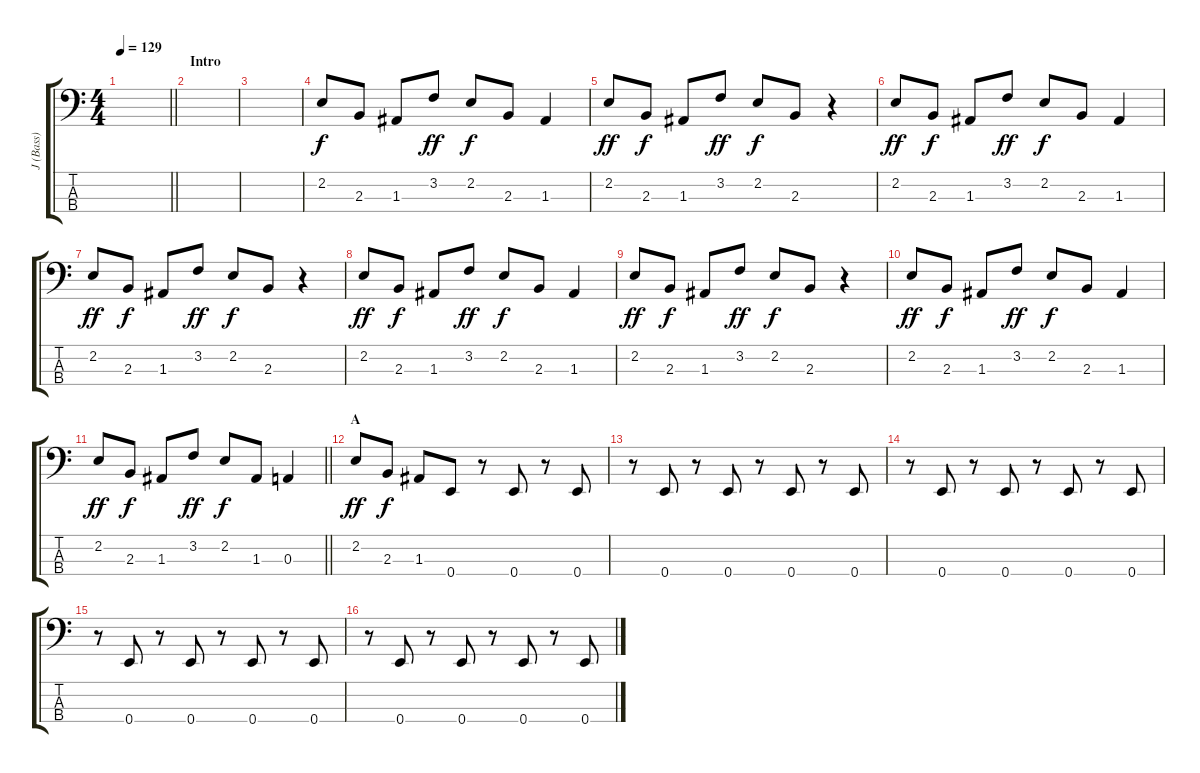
\track ("J (Bass)" "J (Bass)") {instrument electricbassfinger}
\staff {score tabs}
\tuning (G2 D2 A1 E1) {hide}
\ts (4 4)
\tempo 129
\clef f4
\barLineRight lightlight
\ks c
|
\section ("" "Intro")
|
|
2.2.8 2.3.8{dy f} 1.3.8 3.2.8{dy ff} 2.2.8{dy f} 2.3.8 1.3.4 |
2.2.8{dy ff} 2.3.8{dy f} 1.3.8 3.2.8{dy ff} 2.2.8{dy f} 2.3.8 r.4 |
2.2.8{dy ff} 2.3.8{dy f} 1.3.8 3.2.8{dy ff} 2.2.8{dy f} 2.3.8 1.3.4 |
2.2.8{dy ff} 2.3.8{dy f} 1.3.8 3.2.8{dy ff} 2.2.8{dy f} 2.3.8 r.4 |
2.2.8{dy ff} 2.3.8{dy f} 1.3.8 3.2.8{dy ff} 2.2.8{dy f} 2.3.8 1.3.4 |
2.2.8{dy ff} 2.3.8{dy f} 1.3.8 3.2.8{dy ff} 2.2.8{dy f} 2.3.8 r.4 |
2.2.8{dy ff} 2.3.8{dy f} 1.3.8 3.2.8{dy ff} 2.2.8{dy f} 2.3.8 1.3.4 |
\barLineRight lightlight
2.2.8{dy ff} 2.3.8{dy f} 1.3.8 3.2.8{dy ff} 2.2.8{dy f} 1.3.8 0.3.4 |
\section ("" "A")
2.2.8{dy ff} 2.3.8{dy f} 1.3.8 0.4.8 r.8 0.4.8 r.8 0.4.8 |
r.8 0.4.8 r.8 0.4.8 r.8 0.4.8 r.8 0.4.8 |
r.8 0.4.8 r.8 0.4.8 r.8 0.4.8 r.8 0.4.8 |
r.8 0.4.8 r.8 0.4.8 r.8 0.4.8 r.8 0.4.8 |
r.8 0.4.8 r.8 0.4.8 r.8 0.4.8 r.8 0.4.8
